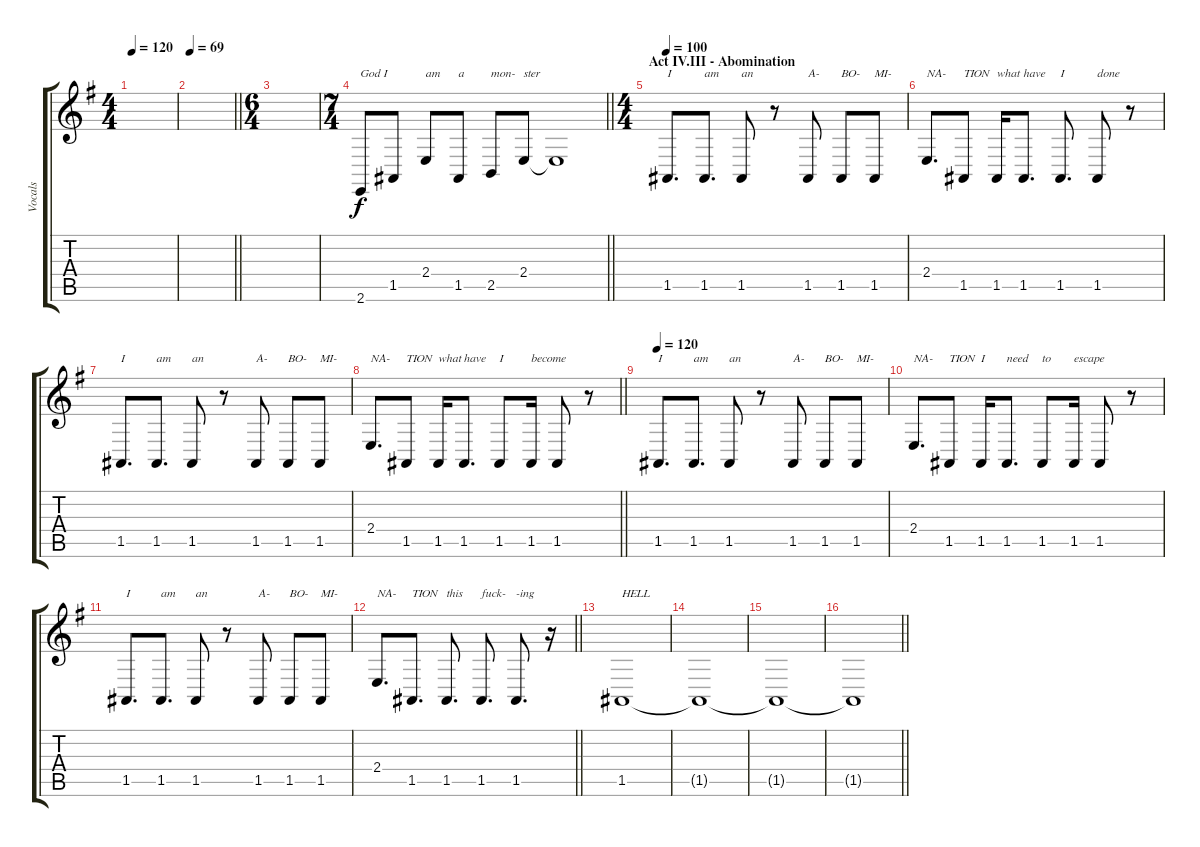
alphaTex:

\track ("Vocals" "Vocals") {instrument oboe}
\staff {score tabs}
\tuning (E4 B3 G3 D3 A2 D2) {hide}
\ts (4 4)
\tempo 120
\clef g2
\ks eminor
|
\tempo 69
\barLineRight lightlight
|
\ts (6 4)
|
\ts (7 4)
\barLineRight lightlight
2.6.8{txt "God I" volume 12} 1.5.8 2.4.8{txt "am"} 1.5.8{txt "a"} 2.5.8{txt "mon-"} 2.4.8{txt "ster"} 2.4{t}.1 |
\ts (4 4)
\section ("" "Act IV.III - Abomination")
\tempo 100
1.5.8{d txt "I"} 1.5.8{d txt "am"} 1.5.8{txt "an"} r.8 1.5.8{txt "A-"} 1.5.8{txt "BO-"} 1.5.8{txt "MI-"} |
2.4.8{d txt "NA-"} 1.5.8{txt "TION"} 1.5.16{txt "what"} 1.5.8{d txt "have"} 1.5.8{d txt "I"} 1.5.8{txt "done"} r.8 |
1.5.8{d txt "I"} 1.5.8{d txt "am"} 1.5.8{txt "an"} r.8 1.5.8{txt "A-"} 1.5.8{txt "BO-"} 1.5.8{txt "MI-"} |
\barLineRight lightlight
2.4.8{d txt "NA-"} 1.5.8{txt "TION"} 1.5.16{txt "what"} 1.5.8{d txt "have"} 1.5.8{txt "I"} 1.5.16{txt "become"} 1.5.8 r.8 |
\tempo 120
1.5.8{d txt "I"} 1.5.8{d txt "am"} 1.5.8{txt "an"} r.8 1.5.8{txt "A-"} 1.5.8{txt "BO-"} 1.5.8{txt "MI-"} |
2.4.8{d txt "NA-"} 1.5.8{txt "TION"} 1.5.16{txt "I"} 1.5.8{d txt "need"} 1.5.8{txt "to"} 1.5.16{txt "escape"} 1.5.8 r.8 |
1.5.8{d txt "I"} 1.5.8{d txt "am"} 1.5.8{txt "an"} r.8 1.5.8{txt "A-"} 1.5.8{txt "BO-"} 1.5.8{txt "MI-"} |
\barLineRight lightlight
2.4.8{d txt "NA-"} 1.5.8{d txt "TION"} 1.5.8{d txt "this"} 1.5.8{d txt "fuck-"} 1.5.8{d txt "-ing"} r.16 |
\section ("" "")
1.5.1{txt "HELL"} |
1.5{t}.1 |
1.5{t}.1 |
\barLineRight lightlight
1.5{t}.1
